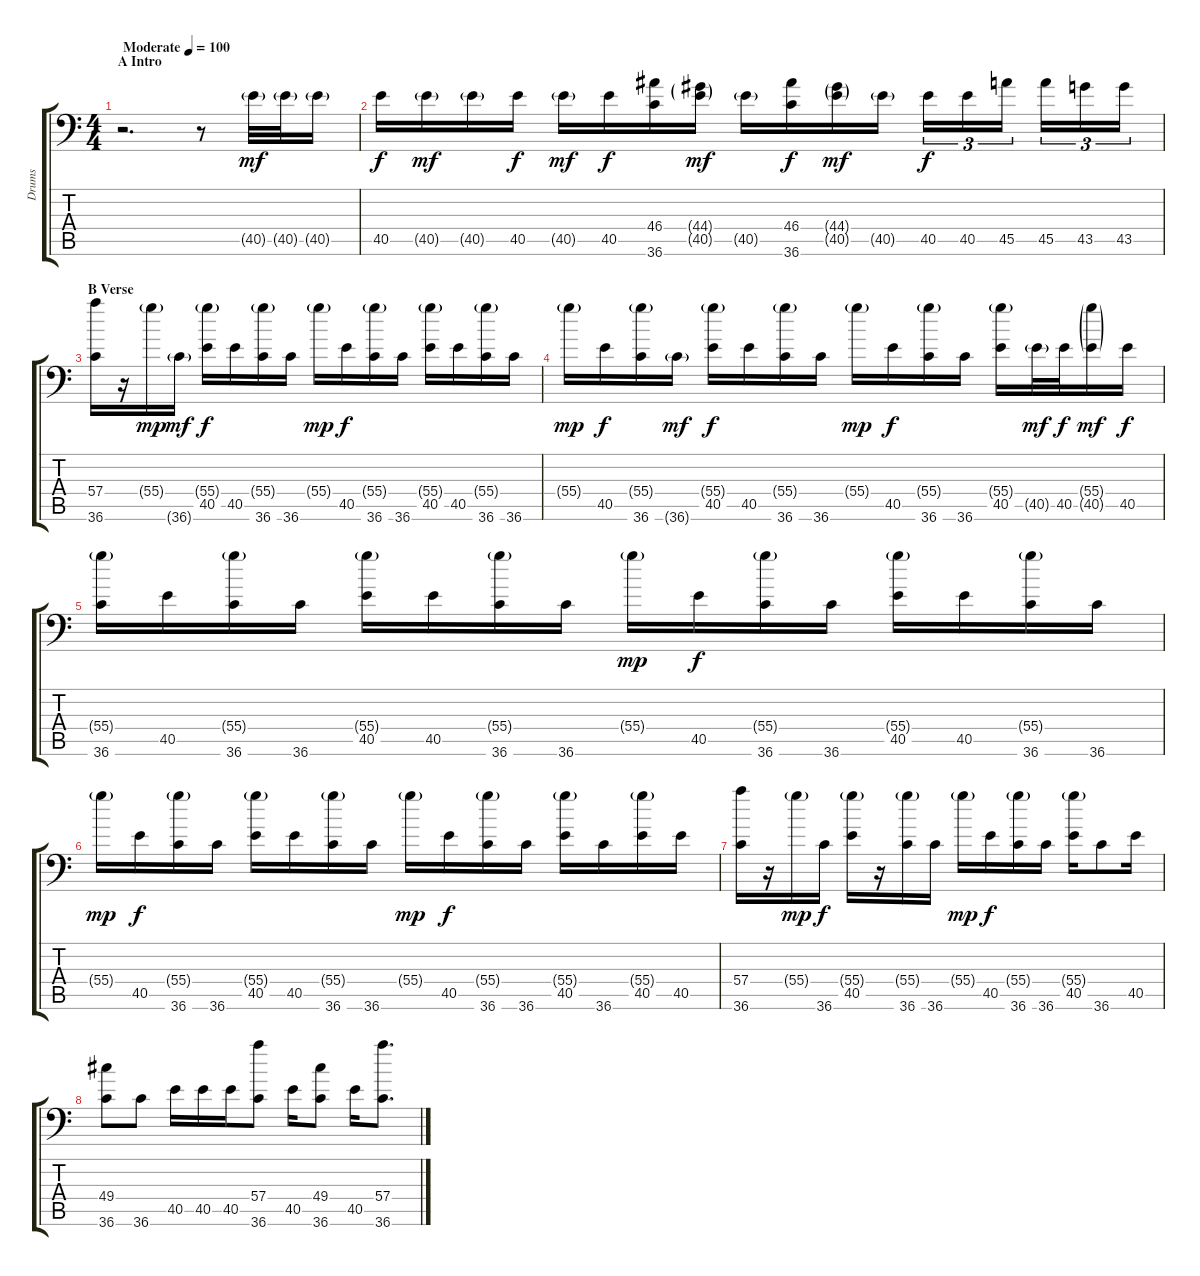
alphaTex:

\track ("Drums" "Drums") {instrument acousticgrandpiano}
\staff {score tabs}
\tuning (C-1 C-1 C-1 C-1 C-1 C-1) {hide}
\ts (4 4)
\section ("" "A Intro")
\tempo (100 "Moderate")
\clef f4
\ks c
r.2{d dy mf instrument acousticgrandpiano} r.8 40.5{g}.32 40.5{g}.32 40.5{g}.16 |
40.5.16{dy f} 40.5{g}.16{dy mf} 40.5{g}.16 40.5.16{dy f} 40.5{g}.16{dy mf} 40.5.16{dy f} (46.4 36.6).16 (44.4{g} 40.5{g}).16{dy mf} 40.5{g}.16 (46.4 36.6).16{dy f} (44.4{g} 40.5{g}).16{dy mf} 40.5{g}.16 40.5.16{tu (3 2) dy f} 40.5.16{tu (3 2)} 45.5.16{tu (3 2)} 45.5.16{tu (3 2)} 43.5.16{tu (3 2)} 43.5.16{tu (3 2)} |
\section ("" "B Verse")
(57.4 36.6).16 r.16 55.4{g}.16{dy mp} 36.6{g}.16{dy mf} (55.4{g} 40.5).16{dy f} 40.5.16 (55.4{g} 36.6).16 36.6.16 55.4{g}.16{dy mp} 40.5.16{dy f} (55.4{g} 36.6).16 36.6.16 (55.4{g} 40.5).16 40.5.16 (55.4{g} 36.6).16 36.6.16 |
55.4{g}.16{dy mp} 40.5.16{dy f} (55.4{g} 36.6).16 36.6{g}.16{dy mf} (55.4{g} 40.5).16{dy f} 40.5.16 (55.4{g} 36.6).16 36.6.16 55.4{g}.16{dy mp} 40.5.16{dy f} (55.4{g} 36.6).16 36.6.16 (55.4{g} 40.5).16 40.5{g}.32{dy mf} 40.5.32{dy f} (55.4{g} 40.5{g}).16{dy mf} 40.5.16{dy f} |
(55.4{g} 36.6).16 40.5.16 (55.4{g} 36.6).16 36.6.16 (55.4{g} 40.5).16 40.5.16 (55.4{g} 36.6).16 36.6.16 55.4{g}.16{dy mp} 40.5.16{dy f} (55.4{g} 36.6).16 36.6.16 (55.4{g} 40.5).16 40.5.16 (55.4{g} 36.6).16 36.6.16 |
55.4{g}.16{dy mp} 40.5.16{dy f} (55.4{g} 36.6).16 36.6.16 (55.4{g} 40.5).16 40.5.16 (55.4{g} 36.6).16 36.6.16 55.4{g}.16{dy mp} 40.5.16{dy f} (55.4{g} 36.6).16 36.6.16 (55.4{g} 40.5).16 36.6.16 (55.4{g} 40.5).16 40.5.16 |
(57.4 36.6).16 r.16 55.4{g}.16{dy mp} 36.6.16{dy f} (55.4{g} 40.5).16 r.16 (55.4{g} 36.6).16 36.6.16 55.4{g}.16{dy mp} 40.5.16{dy f} (55.4{g} 36.6).16 36.6.16 (55.4{g} 40.5).16 36.6.8 40.5.16 |
(49.4 36.6).8 36.6.8 40.5.16 40.5.16 40.5.16 (57.4 36.6).8 40.5.16 (49.4 36.6).8 40.5.16 (57.4 36.6).8{d}
